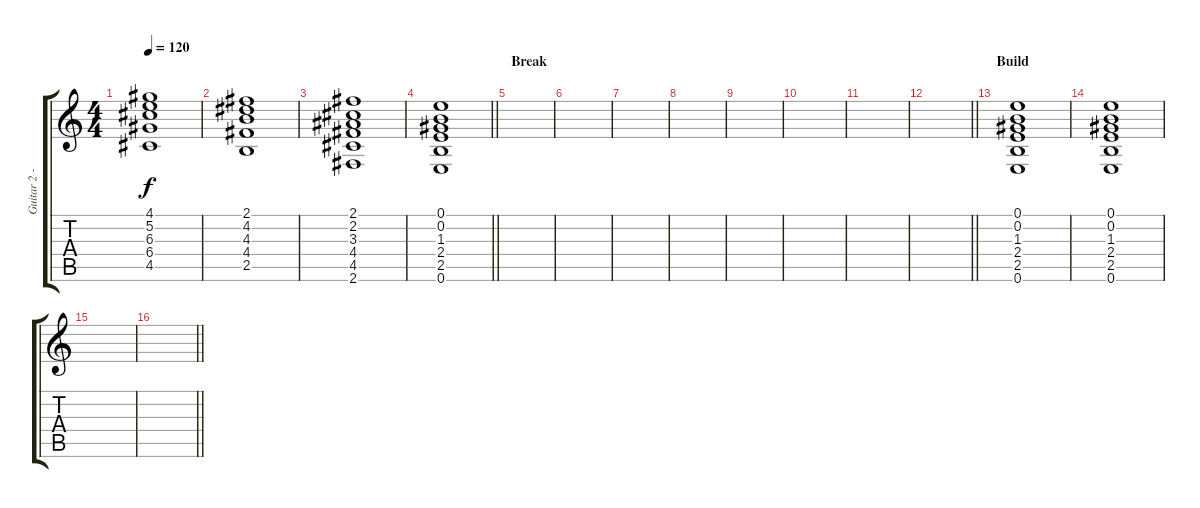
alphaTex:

\track ("Guitar 2 - Clean" "Guitar 2 -") {instrument electricguitarclean}
\staff {score tabs}
\tuning (E4 B3 G3 D3 A2 E2) {hide}
\ts (4 4)
\tempo 120
\clef g2
\ks c
(4.1 5.2 6.3 6.4 4.5).1{dy f} |
(2.1 4.2 4.3 4.4 2.5).1 |
(2.1 2.2 3.3 4.4 4.5 2.6).1 |
\barLineRight lightlight
(0.1 0.2 1.3 2.4 2.5 0.6).1 |
\section ("" "Break")
|
|
|
|
|
|
|
\barLineRight lightlight
|
\section ("" "Build")
(0.1 0.2 1.3 2.4 2.5 0.6).1 |
(0.1 0.2 1.3 2.4 2.5 0.6).1 |
|
\barLineRight lightlight
